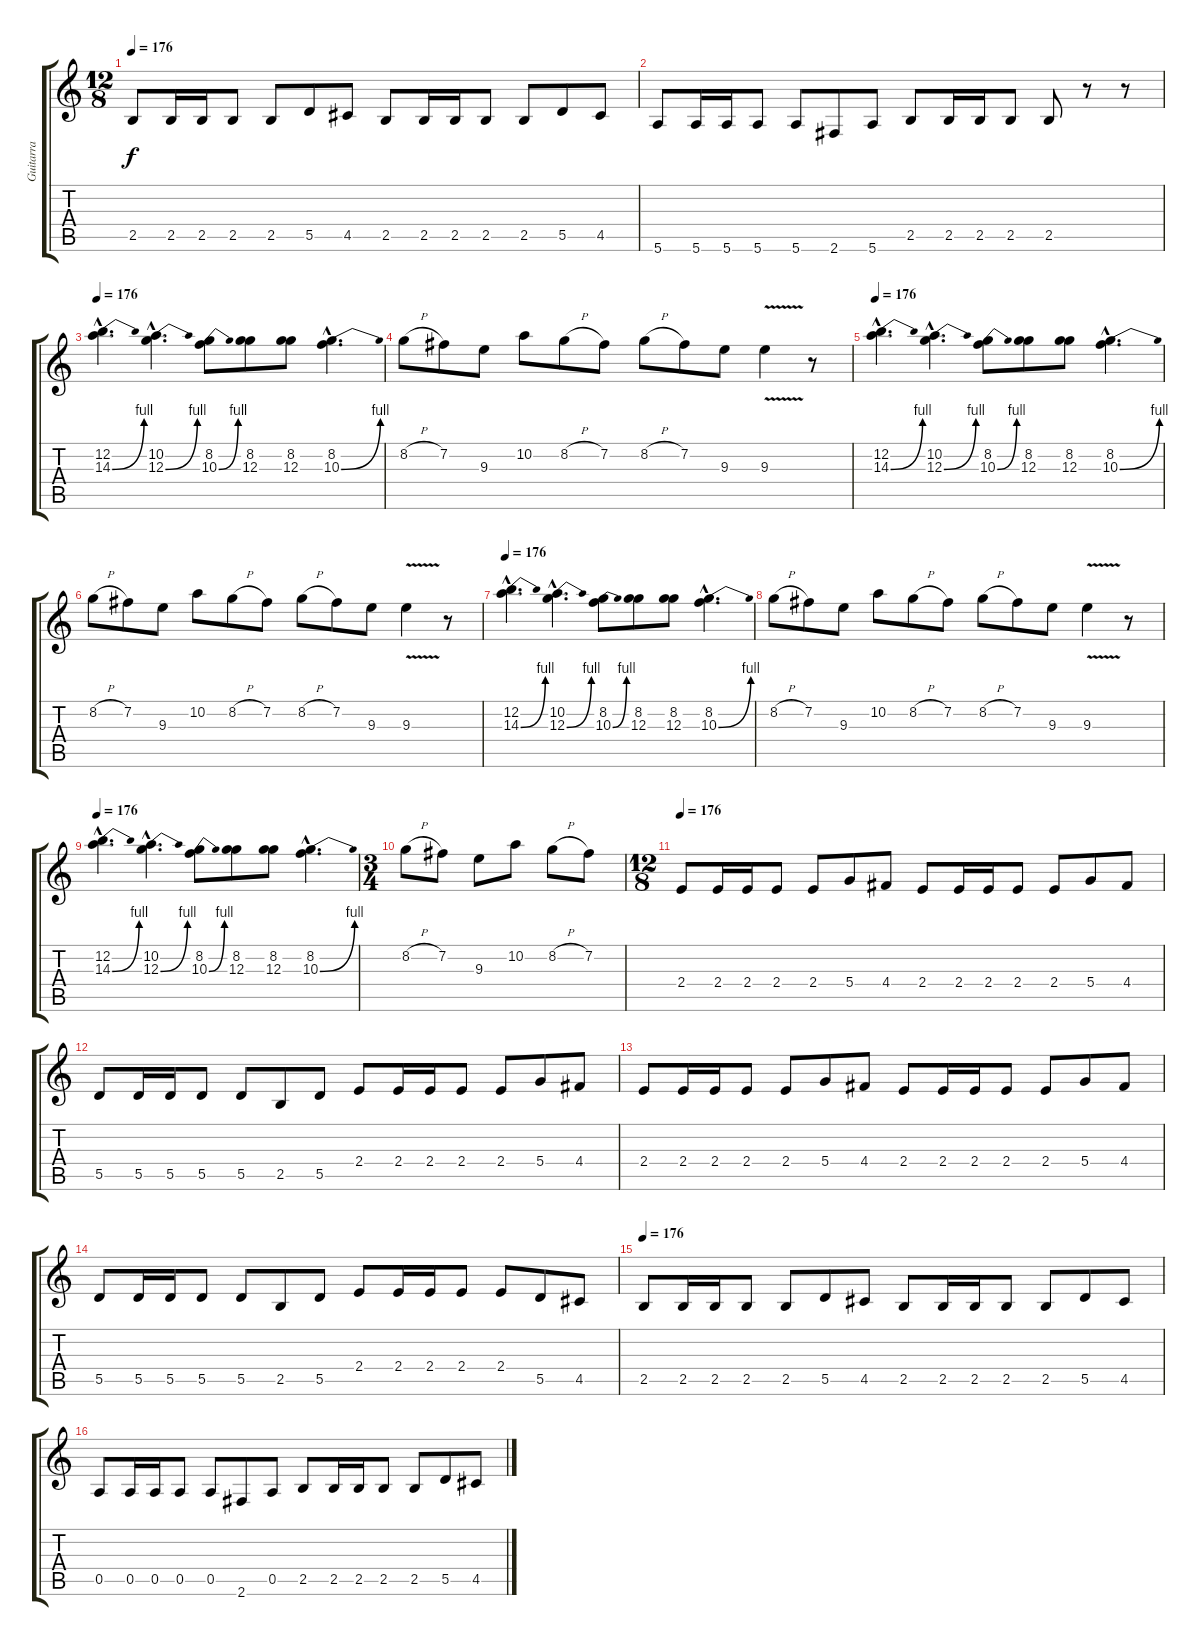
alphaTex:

\track ("Guitarra " "Guitarra ") {instrument distortionguitar}
\staff {score tabs}
\tuning (E4 B3 G3 D3 A2 E2) {hide}
\ts (12 8)
\tempo 176
\clef g2
\ks c
2.5.8{dy f} 2.5.16 2.5.16 2.5.8 2.5.8 5.5.8 4.5.8 2.5.8 2.5.16 2.5.16 2.5.8 2.5.8 5.5.8 4.5.8 |
5.6.8 5.6.16 5.6.16 5.6.8 5.6.8 2.6.8 5.6.8 2.5.8 2.5.16 2.5.16 2.5.8 2.5.8 r.8 r.8 |
\tempo 176
(12.2{hac} 14.3{be (bend 0 0 60 4) hac}).4{d} (10.2{hac} 12.3{be (bend 0 0 60 4) hac}).4{d} (8.2 10.3{be (bend 0 0 60 4)}).8 (8.2 12.3).8 (8.2 12.3).8 (8.2{hac} 10.3{be (bend 0 0 60 4) hac}).4{d} |
8.2{h}.8 7.2.8 9.3.8 10.2.8 8.2{h}.8 7.2.8 8.2{h}.8 7.2.8 9.3.8 9.3{v}.4 r.8 |
\tempo 176
(12.2{hac} 14.3{be (bend 0 0 60 4) hac}).4{d} (10.2{hac} 12.3{be (bend 0 0 60 4) hac}).4{d} (8.2 10.3{be (bend 0 0 60 4)}).8 (8.2 12.3).8 (8.2 12.3).8 (8.2{hac} 10.3{be (bend 0 0 60 4) hac}).4{d} |
8.2{h}.8 7.2.8 9.3.8 10.2.8 8.2{h}.8 7.2.8 8.2{h}.8 7.2.8 9.3.8 9.3{v}.4 r.8 |
\tempo 176
(12.2{hac} 14.3{be (bend 0 0 60 4) hac}).4{d} (10.2{hac} 12.3{be (bend 0 0 60 4) hac}).4{d} (8.2 10.3{be (bend 0 0 60 4)}).8 (8.2 12.3).8 (8.2 12.3).8 (8.2{hac} 10.3{be (bend 0 0 60 4) hac}).4{d} |
8.2{h}.8 7.2.8 9.3.8 10.2.8 8.2{h}.8 7.2.8 8.2{h}.8 7.2.8 9.3.8 9.3{v}.4 r.8 |
\tempo 176
(12.2{hac} 14.3{be (bend 0 0 60 4) hac}).4{d} (10.2{hac} 12.3{be (bend 0 0 60 4) hac}).4{d} (8.2 10.3{be (bend 0 0 60 4)}).8 (8.2 12.3).8 (8.2 12.3).8 (8.2{hac} 10.3{be (bend 0 0 60 4) hac}).4{d} |
\ts (3 4)
8.2{h}.8 7.2.8 9.3.8 10.2.8 8.2{h}.8 7.2.8 |
\ts (12 8)
\tempo 176
2.4.8 2.4.16 2.4.16 2.4.8 2.4.8 5.4.8 4.4.8 2.4.8 2.4.16 2.4.16 2.4.8 2.4.8 5.4.8 4.4.8 |
5.5.8 5.5.16 5.5.16 5.5.8 5.5.8 2.5.8 5.5.8 2.4.8 2.4.16 2.4.16 2.4.8 2.4.8 5.4.8 4.4.8 |
2.4.8 2.4.16 2.4.16 2.4.8 2.4.8 5.4.8 4.4.8 2.4.8 2.4.16 2.4.16 2.4.8 2.4.8 5.4.8 4.4.8 |
5.5.8 5.5.16 5.5.16 5.5.8 5.5.8 2.5.8 5.5.8 2.4.8 2.4.16 2.4.16 2.4.8 2.4.8 5.5.8 4.5.8 |
\tempo 176
2.5.8 2.5.16 2.5.16 2.5.8 2.5.8 5.5.8 4.5.8 2.5.8 2.5.16 2.5.16 2.5.8 2.5.8 5.5.8 4.5.8 |
0.5.8 0.5.16 0.5.16 0.5.8 0.5.8 2.6.8 0.5.8 2.5.8 2.5.16 2.5.16 2.5.8 2.5.8 5.5.8 4.5.8
